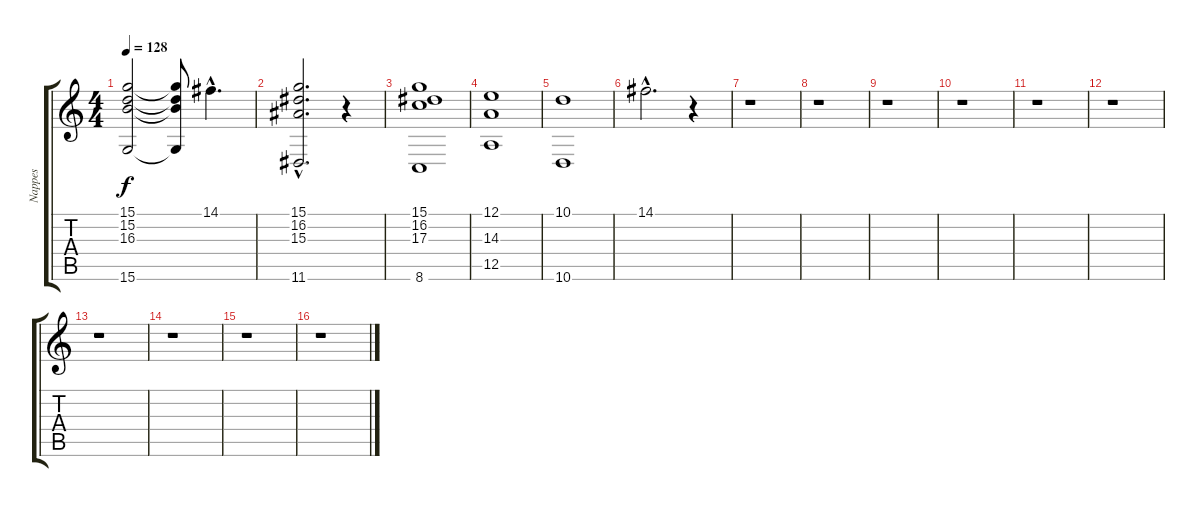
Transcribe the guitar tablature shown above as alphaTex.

\track ("Nappes" "Nappes") {instrument synthstrings1}
\staff {score tabs}
\tuning (E4 B3 G3 D3 A2 E2) {hide}
\ts (4 4)
\tempo 128
\clef g2
\ks c
(15.1 15.2 16.3 15.6).2{dy f} (15.1{t} 15.2{t} 16.3{t} 15.6{t}).8 14.1{hac}.4{d} |
(15.1{hac} 16.2{hac} 15.3{hac} 11.6{hac}).2{d} r.4 |
(15.1 16.2 17.3 8.6).1 |
(12.1 14.3 12.5).1 |
(10.1 10.6).1 |
14.1{hac}.2{d} r.4 |
r.1 |
r.1 |
r.1 |
r.1 |
r.1 |
r.1 |
r.1 |
r.1 |
r.1 |
r.1
